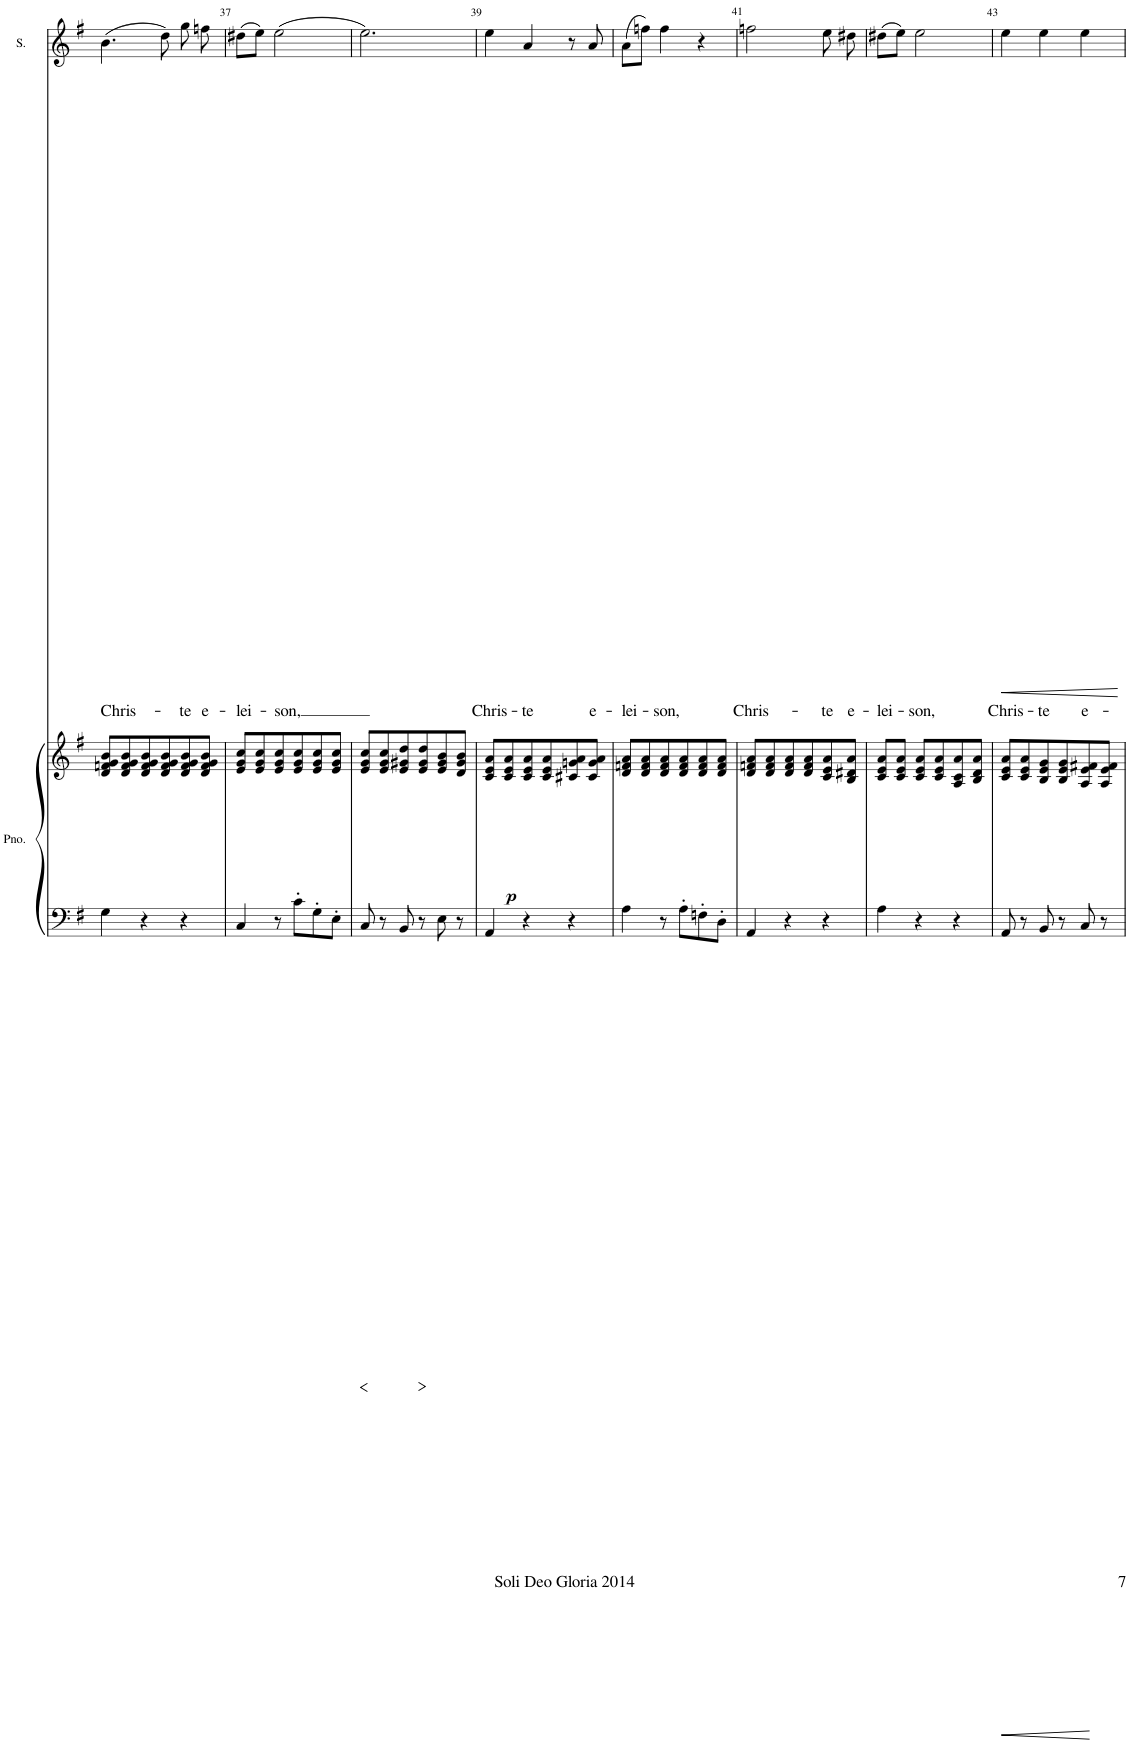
**kern	**kern	**dynam	**kern	**text	**dynam
*part2	*part2	*part2	*part1	*part1	*part1
*staff3	*staff2	*staff2/3	*staff1	*staff1	*staff1
*I"Piano	*	*	*I"Soprano	*	*
*I'Pno.	*	*	*I'S.	*	*
!!LO:PB:g=z
*clefF4	*clefG2	*	*clefG2	*	*
*k[f#]	*k[f#]	*	*k[f#]	*	*
*M3/4	*M3/4	*	*M3/4	*	*
=36	=36	=36	=36	=36	=36
!	!	!	!	!LO:LY:b	!
4G\	8d/ 8fn/ 8g/ 8b/L	.	(4.b\	Chris-	.
.	8d/ 8f/ 8g/ 8b/	.	.	.	.
4r	8d/ 8f/ 8g/ 8b/	.	.	.	.
.	8d/ 8f/ 8g/ 8b/	.	8dd\)	.	.
!	!	!	!	!LO:LY:b	!
4r	8d/ 8f/ 8g/ 8b/	.	8gg\	-te	.
!	!	!	!	!LO:LY:b	!
.	8d/ 8f/ 8g/ 8b/J	.	8ffn\	e-	.
=37	=37	=37	=37	=37	=37
!	!	!	!	!LO:LY:b	!
4C/	8e/ 8g/ 8cc/L	.	(8dd#X\L	-lei-	.
.	8e/ 8g/ 8cc/	.	8ee\J)	.	.
!	!	!	!	!LO:LY:b	!
8r	8e/ 8g/ 8cc/	.	(2ee\	-son,	.
8c'\L	8e/ 8g/ 8cc/	.	.	.	.
8G'\	8e/ 8g/ 8cc/	.	.	.	.
8E'\J	8e/ 8g/ 8cc/J	.	.	.	.
=38	=38	=38	=38	=38	=38
8C/	8e/ 8g/ 8cc/L	.	2.ee\)	.	.
8r	8e/ 8g/ 8cc/	.	.	.	.
8BB/	8e/ 8g#X/ 8dd/	.	.	.	.
8r	8e/ 8g#/ 8dd/	.	.	.	.
8E\	8e/ 8g#/ 8b/	.	.	.	.
8r	8d/ 8g#/ 8b/J	.	.	.	.
=39	=39	=39	=39	=39	=39
!	!	!LO:DY:b	!	!LO:LY:b	!
4AA/	8c/ 8e/ 8a/L	p	4ee\	Chris-	.
.	8c/ 8e/ 8a/	.	.	.	.
!	!	!	!	!LO:LY:b	!
4r	8c/ 8e/ 8a/	.	4a/	-te	.
.	8c/ 8e/ 8a/	.	.	.	.
4r	8c#X/ 8gn/ 8a/	.	8r	.	.
!	!	!	!	!LO:LY:b	!
.	8c#/ 8g/ 8a/J	.	8a/	e-	.
=40	=40	=40	=40	=40	=40
!	!	!	!	!LO:LY:b	!
4A\	8d/ 8fn/ 8a/L	.	(8a\L	-lei-	.
.	8d/ 8f/ 8a/	.	8ffn\J)	.	.
!	!	!	!	!LO:LY:b	!
8r	8d/ 8f/ 8a/	.	4ff\	-son,	.
8A'\L	8d/ 8f/ 8a/	.	.	.	.
8Fn'\	8d/ 8f/ 8a/	.	4r	.	.
8D'\J	8d/ 8f/ 8a/J	.	.	.	.
=41	=41	=41	=41	=41	=41
!	!	!	!	!LO:LY:b	!
4AA/	8d/ 8fn/ 8a/L	.	2ffn\	Chris-	.
.	8d/ 8f/ 8a/	.	.	.	.
4r	8d/ 8f/ 8a/	.	.	.	.
.	8d/ 8f/ 8a/	.	.	.	.
!	!	!	!	!LO:LY:b	!
4r	8c/ 8e/ 8a/	.	8ee\	-te	.
!	!	!	!	!LO:LY:b	!
.	8B/ 8d#X/ 8a/J	.	8dd#X\	e-	.
=42	=42	=42	=42	=42	=42
!	!	!	!	!LO:LY:b	!
4A\	8c/ 8e/ 8a/L	.	(8dd#X\L	-lei-	.
.	8c/ 8e/ 8a/J	.	8ee\J)	.	.
!	!	!	!	!LO:LY:b	!
4r	8c/ 8e/ 8a/L	.	2ee\	-son,	.
.	8c/ 8e/ 8a/	.	.	.	.
4r	8A/ 8c/ 8a/	.	.	.	.
.	8B/ 8d/ 8a/J	.	.	.	.
=43	=43	=43	=43	=43	=43
!	!	!	!	!LO:LY:b	!LO:HP:b
8AA/	8c/ 8e/ 8a/L	.	4ee\	Chris-	<
8r	8c/ 8e/ 8a/	.	.	.	.
!	!	!	!	!LO:LY:b	!
8BB/	8B/ 8e/ 8g/	.	4ee\	-te	.
8r	8B/ 8e/ 8g/	.	.	.	.
!	!	!	!	!LO:LY:b	!
8C/	8A/ 8e/ 8f#X/	.	4ee\	e-	.
8r	8A/ 8e/ 8f#/J	.	.	.	.
.	.	.	.	.	[
=	=	=	=	=	=
*-	*-	*-	*-	*-	*-
